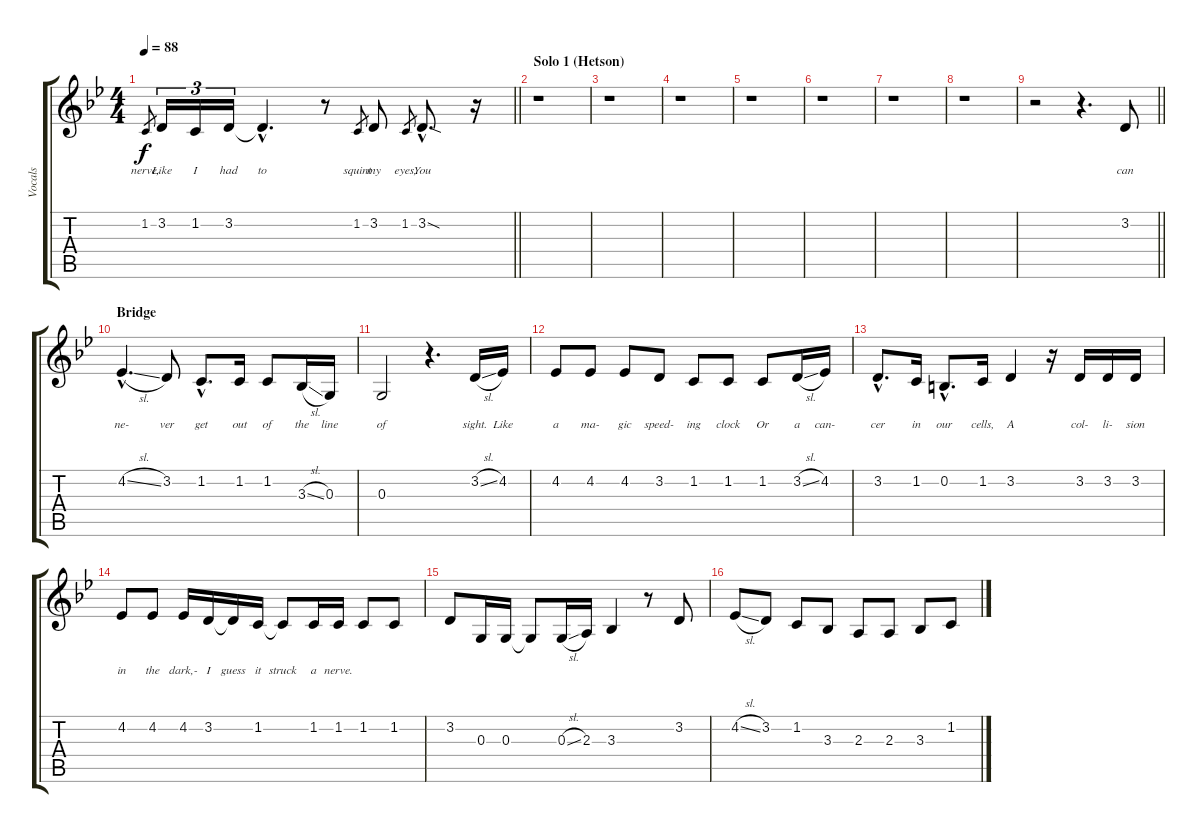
\track ("Vocals" "Vocals") {instrument bassoon}
\staff {score tabs}
\tuning (E4 B3 G3 D3 A2 E2) {hide}
\ts (4 4)
\tempo 88
\clef g2
\barLineRight lightlight
\ks gminor
1.2.8{lyrics (0 "nerve,") lyrics (1 "") lyrics (2 "") lyrics (3 "") lyrics (4 "") gr dy f} 3.2.16{tu (3 2) lyrics (0 "Like") lyrics (1 "") lyrics (2 "") lyrics (3 "") lyrics (4 "")} 1.2.16{tu (3 2) lyrics (0 "I") lyrics (1 "") lyrics (2 "") lyrics (3 "") lyrics (4 "")} 3.2.16{tu (3 2) lyrics (0 "had") lyrics (1 "") lyrics (2 "") lyrics (3 "") lyrics (4 "")} 3.2{hac t}.4{d lyrics (0 "to") lyrics (1 "") lyrics (2 "") lyrics (3 "") lyrics (4 "")} r.8 1.2.8{lyrics (0 "squint") lyrics (1 "") lyrics (2 "") lyrics (3 "") lyrics (4 "") gr} 3.2.8{lyrics (0 "my") lyrics (1 "") lyrics (2 "") lyrics (3 "") lyrics (4 "")} 1.2.8{lyrics (0 "eyes,") lyrics (1 "") lyrics (2 "") lyrics (3 "") lyrics (4 "") gr} 3.2{sod hac}.8{d lyrics (0 "You") lyrics (1 "") lyrics (2 "") lyrics (3 "") lyrics (4 "")} r.16 |
\section ("" "Solo 1 (Hetson)")
r.1 |
r.1 |
r.1 |
r.1 |
r.1 |
r.1 |
r.1 |
\barLineRight lightlight
r.2 r.4{d} 3.2.8{lyrics (0 "can") lyrics (1 "") lyrics (2 "") lyrics (3 "") lyrics (4 "")} |
\section ("" "Bridge")
4.2{sl hac}.4{d lyrics (0 "ne-") lyrics (1 "") lyrics (2 "") lyrics (3 "") lyrics (4 "")} 3.2.8{lyrics (0 "ver") lyrics (1 "") lyrics (2 "") lyrics (3 "") lyrics (4 "")} 1.2{hac}.8{d lyrics (0 "get") lyrics (1 "") lyrics (2 "") lyrics (3 "") lyrics (4 "")} 1.2.16{lyrics (0 "out") lyrics (1 "") lyrics (2 "") lyrics (3 "") lyrics (4 "")} 1.2.8{lyrics (0 "of") lyrics (1 "") lyrics (2 "") lyrics (3 "") lyrics (4 "")} 3.3{sl}.16{lyrics (0 "the") lyrics (1 "") lyrics (2 "") lyrics (3 "") lyrics (4 "")} 0.3.16{lyrics (0 "line") lyrics (1 "") lyrics (2 "") lyrics (3 "") lyrics (4 "")} |
0.3.2{lyrics (0 "of") lyrics (1 "") lyrics (2 "") lyrics (3 "") lyrics (4 "")} r.4{d} 3.2{sl}.16{lyrics (0 "sight.") lyrics (1 "") lyrics (2 "") lyrics (3 "") lyrics (4 "")} 4.2.16{lyrics (0 "Like") lyrics (1 "") lyrics (2 "") lyrics (3 "") lyrics (4 "")} |
4.2.8{lyrics (0 "a") lyrics (1 "") lyrics (2 "") lyrics (3 "") lyrics (4 "")} 4.2.8{lyrics (0 "ma-") lyrics (1 "") lyrics (2 "") lyrics (3 "") lyrics (4 "")} 4.2.8{lyrics (0 "gic") lyrics (1 "") lyrics (2 "") lyrics (3 "") lyrics (4 "")} 3.2.8{lyrics (0 "speed-") lyrics (1 "") lyrics (2 "") lyrics (3 "") lyrics (4 "")} 1.2.8{lyrics (0 "ing") lyrics (1 "") lyrics (2 "") lyrics (3 "") lyrics (4 "")} 1.2.8{lyrics (0 "clock") lyrics (1 "") lyrics (2 "") lyrics (3 "") lyrics (4 "")} 1.2.8{lyrics (0 "Or") lyrics (1 "") lyrics (2 "") lyrics (3 "") lyrics (4 "")} 3.2{sl}.16{lyrics (0 "a") lyrics (1 "") lyrics (2 "") lyrics (3 "") lyrics (4 "")} 4.2.16{lyrics (0 "can-") lyrics (1 "") lyrics (2 "") lyrics (3 "") lyrics (4 "")} |
3.2{hac}.8{d lyrics (0 "cer") lyrics (1 "") lyrics (2 "") lyrics (3 "") lyrics (4 "")} 1.2.16{lyrics (0 "in") lyrics (1 "") lyrics (2 "") lyrics (3 "") lyrics (4 "")} 0.2{hac}.8{d lyrics (0 "our") lyrics (1 "") lyrics (2 "") lyrics (3 "") lyrics (4 "")} 1.2.16{lyrics (0 "cells,") lyrics (1 "") lyrics (2 "") lyrics (3 "") lyrics (4 "")} 3.2.4{lyrics (0 "A") lyrics (1 "") lyrics (2 "") lyrics (3 "") lyrics (4 "")} r.16 3.2.16{lyrics (0 "col-") lyrics (1 "") lyrics (2 "") lyrics (3 "") lyrics (4 "")} 3.2.16{lyrics (0 "li-") lyrics (1 "") lyrics (2 "") lyrics (3 "") lyrics (4 "")} 3.2.16{lyrics (0 "sion") lyrics (1 "") lyrics (2 "") lyrics (3 "") lyrics (4 "")} |
4.2.8{lyrics (0 "in") lyrics (1 "") lyrics (2 "") lyrics (3 "") lyrics (4 "")} 4.2.8{lyrics (0 "the") lyrics (1 "") lyrics (2 "") lyrics (3 "") lyrics (4 "")} 4.2.16{lyrics (0 "dark,-") lyrics (1 "") lyrics (2 "") lyrics (3 "") lyrics (4 "")} 3.2.16{lyrics (0 "I") lyrics (1 "") lyrics (2 "") lyrics (3 "") lyrics (4 "")} 3.2{t}.16{lyrics (0 "guess") lyrics (1 "") lyrics (2 "") lyrics (3 "") lyrics (4 "")} 1.2.16{lyrics (0 "it") lyrics (1 "") lyrics (2 "") lyrics (3 "") lyrics (4 "")} 1.2{t}.8{lyrics (0 "struck") lyrics (1 "") lyrics (2 "") lyrics (3 "") lyrics (4 "")} 1.2.16{lyrics (0 "a") lyrics (1 "") lyrics (2 "") lyrics (3 "") lyrics (4 "")} 1.2.16{lyrics (0 "nerve.") lyrics (1 "") lyrics (2 "") lyrics (3 "") lyrics (4 "")} 1.2.8 1.2.8 |
3.2.8 0.3.16 0.3.16 0.3{t}.8 0.3{sl}.16 2.3.16 3.3.4 r.8 3.2.8 |
4.2{sl}.8 3.2.8 1.2.8 3.3.8 2.3.8 2.3.8 3.3.8 1.2.8
